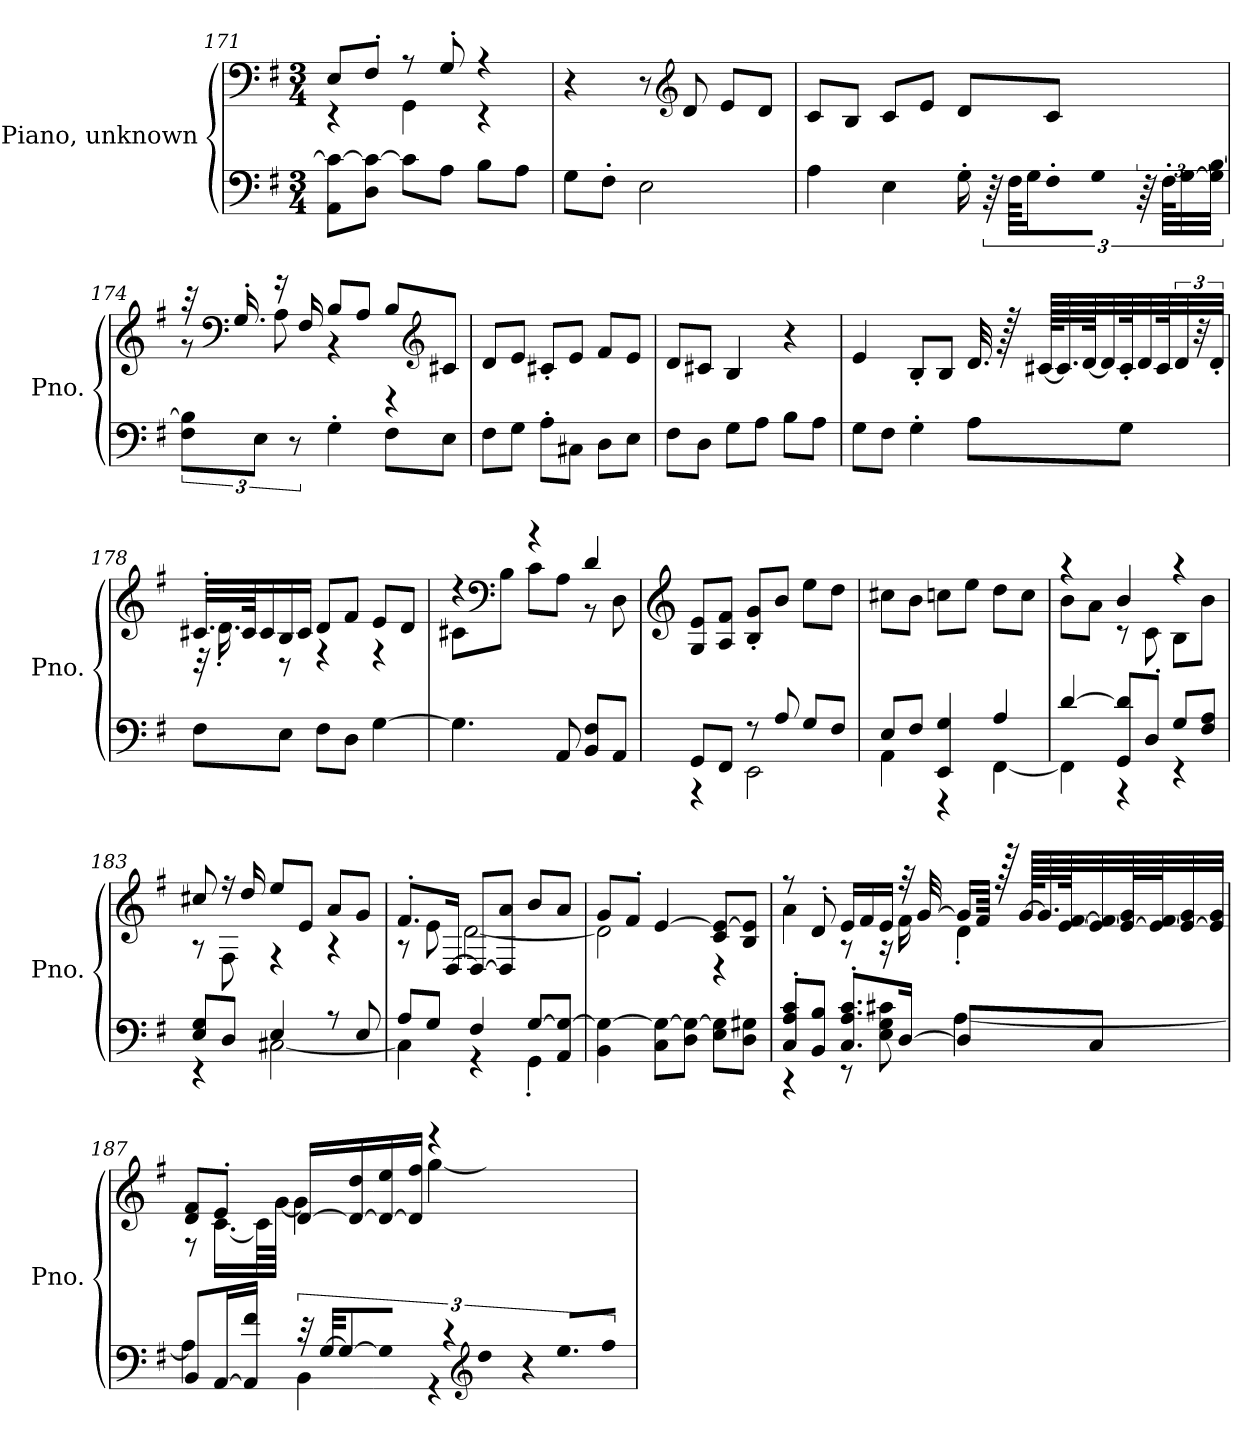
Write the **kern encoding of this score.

**kern	**kern
*part1	*part1
*staff2	*staff1
*I"Piano, unknown	*
*I'Pno.	*
!!LO:LB:g=z
*clefF4	*clefF4
*k[f#]	*k[f#]
*M3/4	*M3/4
=171	=171
*	*^
8AA\ 8c\_L	8E/L	4r
8D\ 8c\_J	8F#'/J	.
8c\L]	8r	4GG\
8A\J	8G'/	.
8B\L	4r	4r
8A\J	.	.
*	*v	*v
=172	=172
8G\L	4r
8F#'\J	.
2E\	8r
*	*clefG2
.	8d/
.	8e/L
.	8d/J
=173	=173
4A\	8c/L
.	8B/J
4E\	8c/L
.	8e/J
16G'\	8d/L
96r	.
96F#\KKLL	.
24G\	.
32F#'\L	8c/J
32G\JJJ	.
96r	.
96F#'\KLLL	.
[48G\	.
48G\] [48B\JJJ	.
!!LO:LB:g=z
=174	=174
*	*^
12F#\ 12B\]L	32r	8r
*	*clefF4	*
.	16.G'/	.
12E\J	.	.
.	16r	8A\
12r	.	.
.	16F#/	.
4G'\	8B/L	4r
.	8A/J	.
8F#\L	8B/L	4r
*	*clefG2	*
8E\J	8c#X/J	.
*	*v	*v
=175	=175
8F#\L	8d/L
8G\J	8e/J
8A'\L	8c#X'/L
8C#X\J	8e/J
8D\L	8f#/L
8E\J	8e/J
=176	=176
8F#\L	8d/L
8D\J	8c#X/J
8G\L	4B/
8A\J	.
8B\L	4r
8A\J	.
!!LO:LB:g=z
=177	=177
8G\L	4e/
8F#\J	.
4G'\	8B'/L
.	8B/J
8A\L	32.d/
.	128r
.	[128c#X/KLLLL
.	64.c#/]
.	[128d/JK
.	32d/]
8G\J	64c#'/K
.	32d/
.	64c#/K
.	48d/JJJ
.	48r
.	48d'/
=178	=178
*	*^
8F#\L	32.c#X'/LLL	32r
.	.	16.d'\
.	64c#/JK	.
.	16c#/	.
8E\J	16B/	8r
.	16c#/JJ	.
8F#\L	8d/L	4r
8D\J	8f#/J	.
[4G\	8e/L	4r
.	8d/J	.
=179	=179	=179
4.G\]	4r	8c#X\L
*	*clefF4	*
.	.	8B\J
.	4r	8c#\L
8AA/	.	8A\J
8BB/ 8F#/L	4d/	8r
8AA/J	.	8D\
*	*v	*v
!!LO:PB:g=z
=180	=180
*	*clefG2
*^	*
8GG/L	4r	8G/ 8e/L
8FF#/J	.	8A/ 8f#/J
8r	2EE\	8B/' 8g/'L
8A/	.	8b/J
8G/L	.	8ee\L
8F#/J	.	8dd\J
=181	=181	=181
8E/L	4AA\	8cc#X\L
8F#/J	.	8b\J
4EE/ 4G/	4r	8ccn\L
.	.	8ee\J
4A/	[4FF#\	8dd\L
.	.	8cc\J
=182	=182	=182
*	*	*^
[4d/	4FF#\]	4r	8b\L
.	.	.	8a\J
8GG/ 8d/]L	4r	4b/	8r
8D'/J	.	.	8c\
8G/L	4r	4r	8B\L
8F#/ 8A/J	.	.	8b\J
=183	=183	=183	=183
8E/ 8G/L	4r	8cc#X/	8r
8D/J	.	16r	8F#\
.	.	16dd/	.
4E/	[2C#X\	8ee/L	4r
.	.	8e/J	.
8r	.	8a/L	4r
8E/	.	8g/J	.
=184	=184	=184	=184
8A/L	4C#\]	8.f#'/L	8r
8G/J	.	.	8e\
.	.	[16D/Jk	.
4F#/	4r	8D/L_	[2d\
.	.	8D/] 8a/J	.
[8G/L	4GG'\	8b/L	.
8AA/ 8G/_J	.	8a/J	.
*v	*v	*	*
!!LO:LB:g=z	!!
=185	=185	=185
4BB\ 4G\_	8g/L	2d\]
.	8f#'/J	.
8C\ 8G\_L	[4e/	.
8D\ 8G\_J	.	.
8E\ 8G\]L	8c/ 8e/_L	4r
8D\ 8G#X\J	8B/ 8e/]J	.
=186	=186	=186
*^	*	*
8C/' 8A/' 8c/'L	4r	8r	4a\
8BB/ 8B/J	.	8d'/	.
8.C/' 8.A/' 8.c/'L	8r	16e/LL	8r
.	.	16f#/	.
.	8E\ 8G\ 8c#X\	16e/JJ	16r
[16D/Jk	.	32r	16f#\
.	.	[32g/	.
8D/L]	[4A\	16g/LL]	4d'\
.	.	64f#/JJkk	.
.	.	128r	.
.	.	[128g/KLLLL	.
.	.	64.g/]	.
.	.	[128e/ [128f#/JK	.
8C/J	.	32e/_ 32f#/]	.
.	.	64e/_ 64g/L	.
.	.	64e/_ 64f#/J	.
.	.	32e/_ 32g/	.
.	.	32e/] 32g/JJJ	.
!!LO:LB:g=z	!!
=187	=187	=187	=187
8BB/L	4A\]	8d/ 8f#/L	8r
[16AA/L	.	8e'/J	[16.c\LL
16AA/] 16f#/JJ	.	.	.
.	.	.	64c\LL]
.	.	.	[64g\JJJJ
48r	4BB\	[16d/LL	4g\]
[48G/KKL	.	.	.
12G/_	.	.	.
.	.	16d/_ 16dd/	.
8G/J]	.	16d/_ 16ee/	.
.	.	16d/] 16ff#/JJ	.
16r	4r	4r	[4gg\
*clefG2	*	*	*
16dd/	.	.	.
64r	.	.	.
32.ee/KLL	.	.	.
16ff#/JJ	.	.	.
*v	*v	*	*
*	*v	*v
=	=
*-	*-
